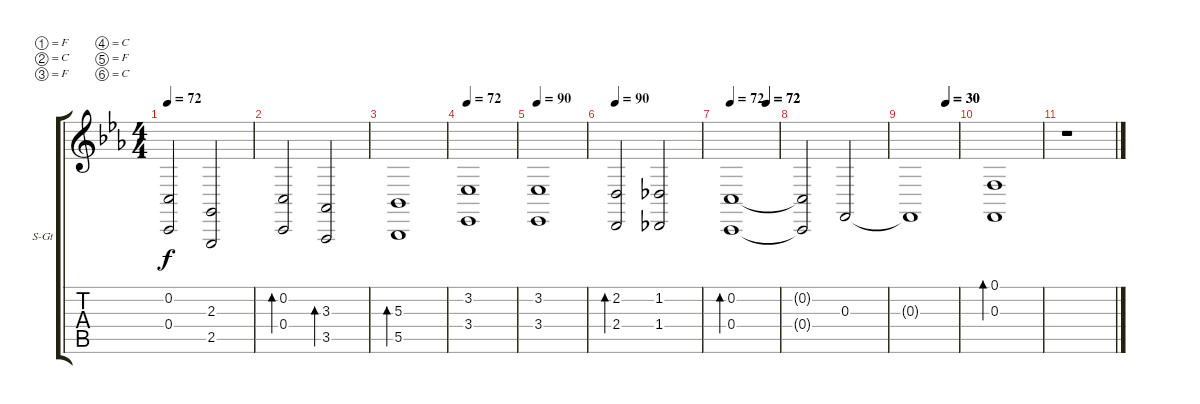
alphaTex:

\bracketExtendMode groupsimilarinstruments
\firstSystemTrackNameOrientation horizontal
\otherSystemsTrackNameOrientation horizontal
\track ("Piano (LH) (Print)" "S-Gt") {instrument brightacousticpiano}
\staff {score tabs}
\tuning (F2 C2 F1 C1 F0 C0)
\displaytranspose 12
\ts (4 4)
\tempo 72
\clef g2
\ks eb
(0.2 0.4).2{dy f} (2.3 2.5).2 |
(0.2 0.4).2{bd 120} (3.3 3.5).2{bd 120} |
(5.3 5.5).1{bd 120} |
\tempo 72
(3.2 3.4).1 |
\tempo 90
(3.2 3.4).1 |
\tempo 90
(2.2 2.4).2{bd 120} (1.2 1.4).2 |
\tempo 72
\tempo (72 0.7499)
\tempo (72 0.75)
(0.2 0.4).1{bd 120} |
(0.2{t} 0.4{t}).2 0.3.2 |
\tempo (30 0.7499)
\tempo (30 0.75)
0.3{t}.1 |
(0.1 0.3).1{bd 120} |
r.1
